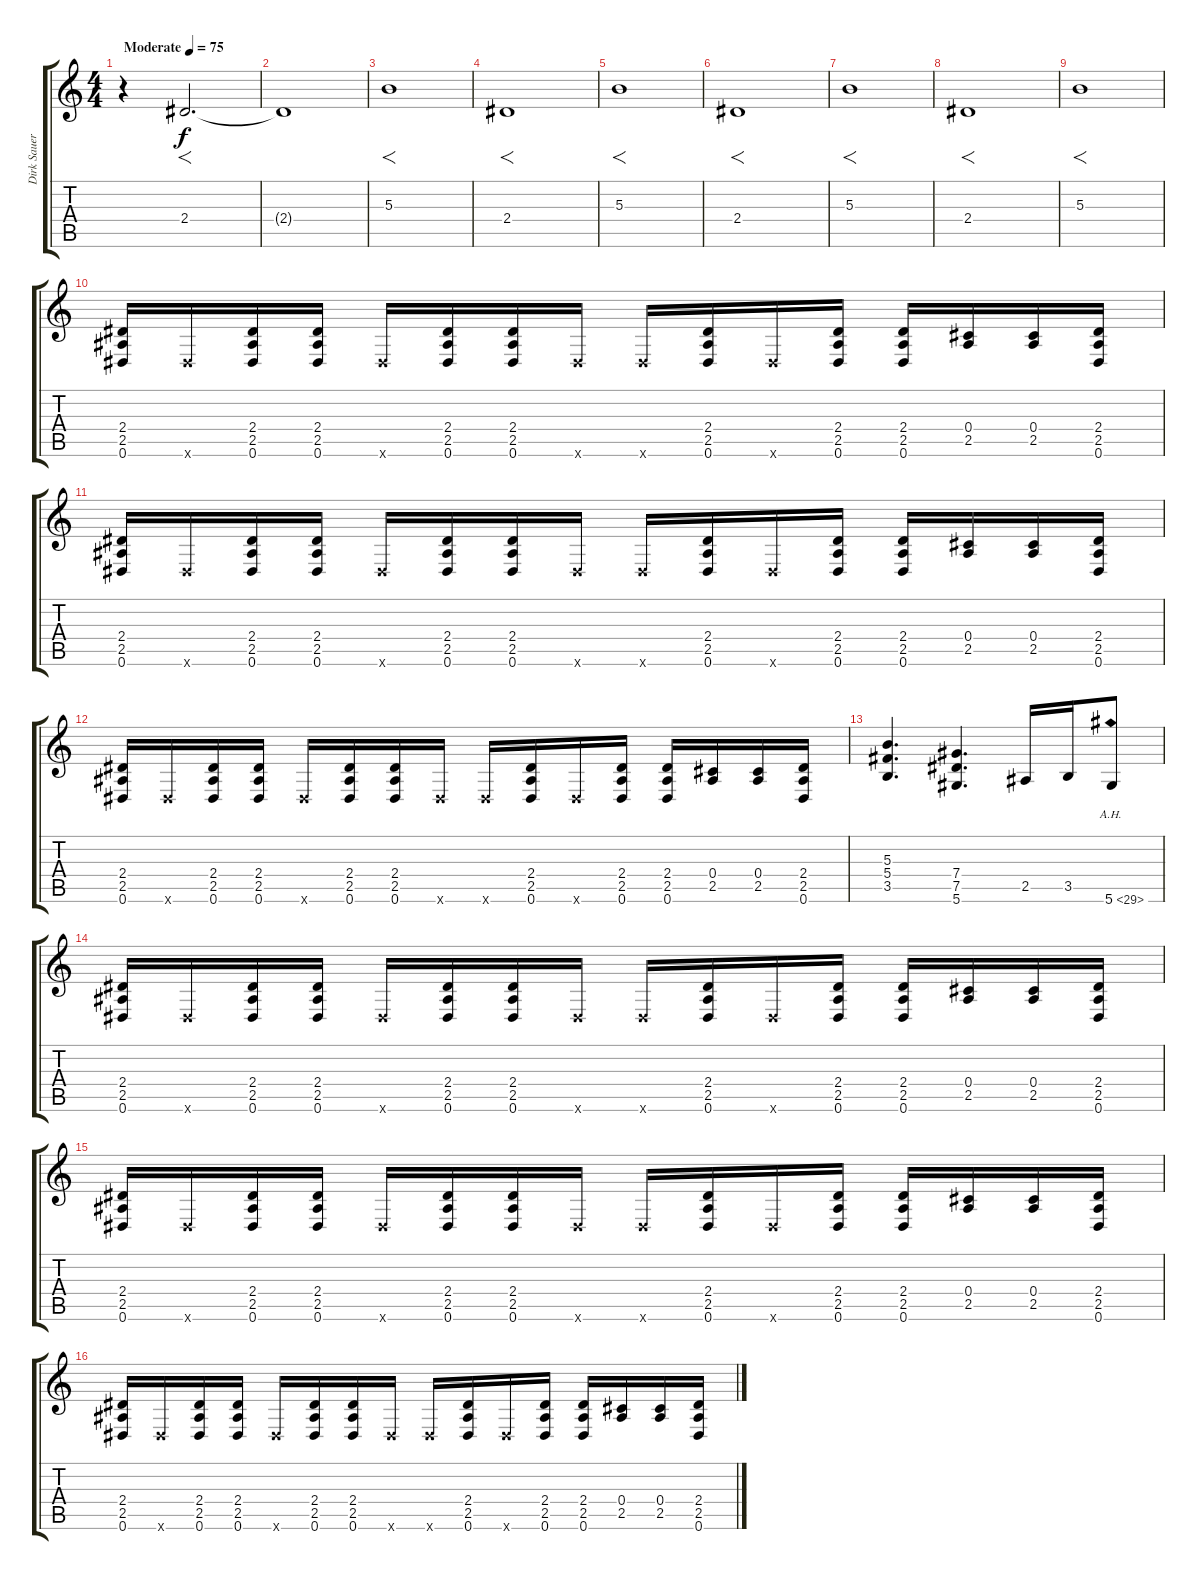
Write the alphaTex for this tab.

\track ("Dirk Sauer" "Dirk Sauer") {instrument distortionguitar}
\staff {score tabs}
\tuning (Eb4 Bb3 Gb3 Db3 Ab2 Eb2) {hide}
\ts (4 4)
\tempo (75 "Moderate")
\clef g2
\ks c
r.4{dy f instrument distortionguitar} 2.4.2{f d} |
2.4{t}.1 |
5.3.1{f} |
2.4.1{f} |
5.3.1{f} |
2.4.1{f} |
5.3.1{f} |
2.4.1{f} |
5.3.1{f} |
(2.4 2.5 0.6).16 0.6{x}.16 (2.4 2.5 0.6).16 (2.4 2.5 0.6).16 0.6{x}.16 (2.4 2.5 0.6).16 (2.4 2.5 0.6).16 0.6{x}.16 0.6{x}.16 (2.4 2.5 0.6).16 0.6{x}.16 (2.4 2.5 0.6).16 (2.4 2.5 0.6).16 (0.4 2.5).16 (0.4 2.5).16 (2.4 2.5 0.6).16 |
(2.4 2.5 0.6).16 0.6{x}.16 (2.4 2.5 0.6).16 (2.4 2.5 0.6).16 0.6{x}.16 (2.4 2.5 0.6).16 (2.4 2.5 0.6).16 0.6{x}.16 0.6{x}.16 (2.4 2.5 0.6).16 0.6{x}.16 (2.4 2.5 0.6).16 (2.4 2.5 0.6).16 (0.4 2.5).16 (0.4 2.5).16 (2.4 2.5 0.6).16 |
(2.4 2.5 0.6).16 0.6{x}.16 (2.4 2.5 0.6).16 (2.4 2.5 0.6).16 0.6{x}.16 (2.4 2.5 0.6).16 (2.4 2.5 0.6).16 0.6{x}.16 0.6{x}.16 (2.4 2.5 0.6).16 0.6{x}.16 (2.4 2.5 0.6).16 (2.4 2.5 0.6).16 (0.4 2.5).16 (0.4 2.5).16 (2.4 2.5 0.6).16 |
(5.3 5.4 3.5).4{d} (7.4 7.5 5.6).4{d} 2.5.16 3.5.16 5.6{ah 24}.8 |
(2.4 2.5 0.6).16 0.6{x}.16 (2.4 2.5 0.6).16 (2.4 2.5 0.6).16 0.6{x}.16 (2.4 2.5 0.6).16 (2.4 2.5 0.6).16 0.6{x}.16 0.6{x}.16 (2.4 2.5 0.6).16 0.6{x}.16 (2.4 2.5 0.6).16 (2.4 2.5 0.6).16 (0.4 2.5).16 (0.4 2.5).16 (2.4 2.5 0.6).16 |
(2.4 2.5 0.6).16 0.6{x}.16 (2.4 2.5 0.6).16 (2.4 2.5 0.6).16 0.6{x}.16 (2.4 2.5 0.6).16 (2.4 2.5 0.6).16 0.6{x}.16 0.6{x}.16 (2.4 2.5 0.6).16 0.6{x}.16 (2.4 2.5 0.6).16 (2.4 2.5 0.6).16 (0.4 2.5).16 (0.4 2.5).16 (2.4 2.5 0.6).16 |
(2.4 2.5 0.6).16 0.6{x}.16 (2.4 2.5 0.6).16 (2.4 2.5 0.6).16 0.6{x}.16 (2.4 2.5 0.6).16 (2.4 2.5 0.6).16 0.6{x}.16 0.6{x}.16 (2.4 2.5 0.6).16 0.6{x}.16 (2.4 2.5 0.6).16 (2.4 2.5 0.6).16 (0.4 2.5).16 (0.4 2.5).16 (2.4 2.5 0.6).16
